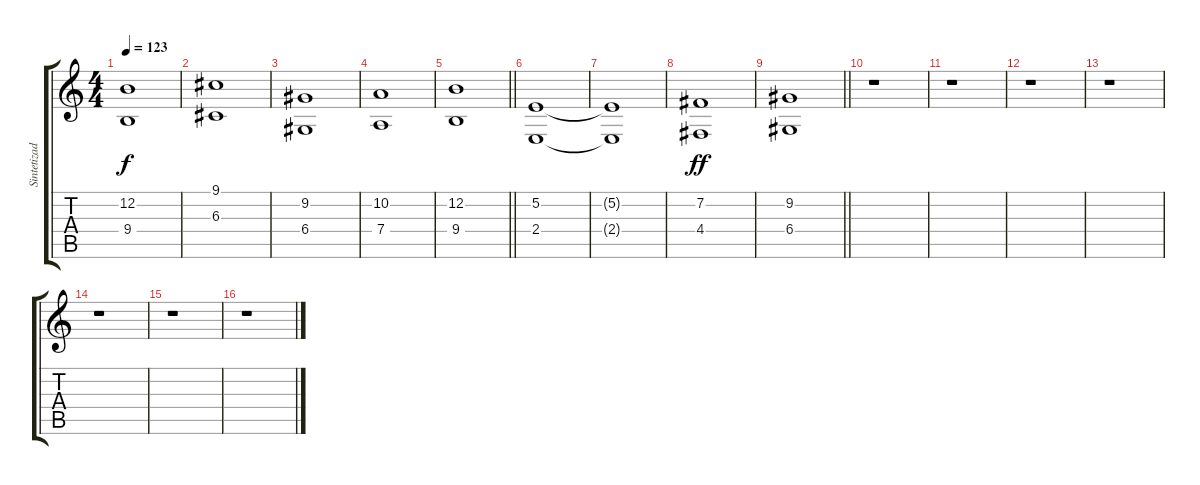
\track ("Sintetizador 2" "Sintetizad") {instrument stringensemble2}
\staff {score tabs}
\tuning (E4 B3 G3 D3 A2 E2) {hide}
\ts (4 4)
\tempo 123
\clef g2
\ks c
(12.2 9.4).1{dy f} |
(9.1 6.3).1 |
(9.2 6.4).1 |
(10.2 7.4).1 |
\barLineRight lightlight
(12.2 9.4).1 |
(5.2 2.4).1{volume 10 balance 5} |
(5.2{t} 2.4{t}).1 |
(7.2 4.4).1{dy ff} |
\barLineRight lightlight
(9.2 6.4).1 |
r.1 |
r.1 |
r.1 |
r.1 |
r.1 |
r.1 |
r.1
